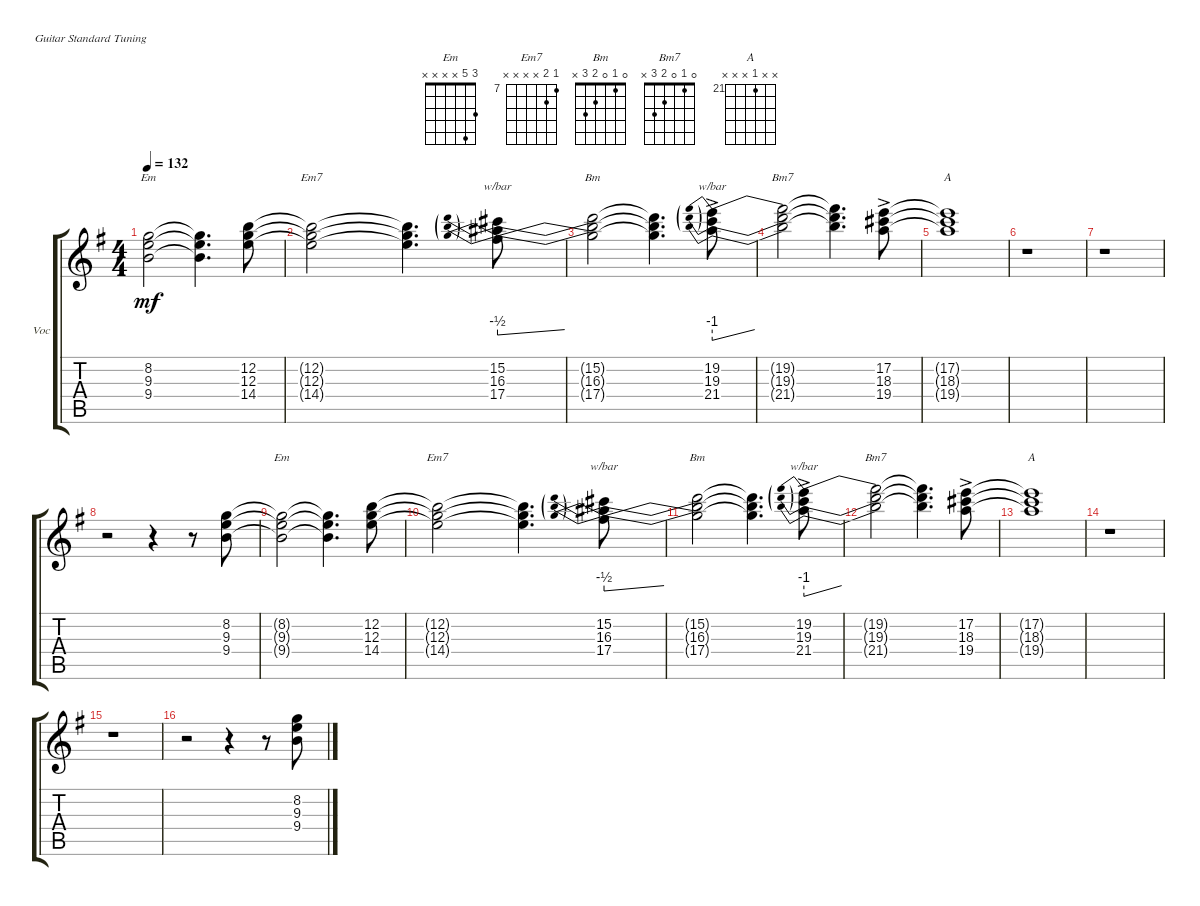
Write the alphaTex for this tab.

\bracketExtendMode groupsimilarinstruments
\firstSystemTrackNameOrientation horizontal
\otherSystemsTrackNameOrientation horizontal
\track ("Vocal" "Voc") {instrument electricguitarclean}
\staff {score tabs}
\tuning (E4 B3 G3 D3 A2 E2)
\chord ("Em" 3 5 x x x x)
\chord ("Em7" 7 8 x x x x) {firstfret 7}
\chord ("Bm" 0 1 0 2 3 x)
\chord ("Bm7" 0 1 0 2 3 x)
\chord ("A" x x 21 x x x) {firstfret 21}
\ts (4 4)
\tempo 132
\clef g2
\scale
0.333333
\ks g
(8.2{t} 9.3{t} 9.4{t}).2{ch "Em" dy mf} (9.3{t} 8.2{t} 9.4{t}).4{d} (12.2 12.3 14.4).8 |
\scale
0.333333 (12.2{t} 12.3{t} 14.4{t}).2{ch "Em7"} (14.4{t} 12.2{t} 12.3{t}).4{d} (17.4 15.2 16.3).8{tbe (predivedive default 0 -2 58.8 0)} |
\scale
0.333333 (17.4{t} 15.2{t} 16.3{t}).2{ch "Bm"} (17.4{t} 15.2{t} 16.3{t}).4{d} (19.2{ac} 19.3 21.4).8{tbe (predivedive default 0 -4 59.4 0)} |
\scale
0.333333 (19.3{t} 21.4{t} 19.2{t}).2{ch "Bm7"} (21.4{t} 19.3{t} 19.2{t}).4{d} (17.2{ac} 18.3 19.4).8 |
\scale
0.333333 (17.2{t} 18.3{t} 19.4{t}).1{ch "A"} |
\scale
0.333333 r.1 |
\scale
0.333333 r.1 |
\scale
0.333333 r.2 r.4 r.8 (8.2 9.3 9.4).8 |
\scale
0.333333 (8.2{t} 9.3{t} 9.4{t}).2{ch "Em"} (9.3{t} 8.2{t} 9.4{t}).4{d} (12.2 12.3 14.4).8 |
\scale
0.333333 (12.2{t} 12.3{t} 14.4{t}).2{ch "Em7"} (14.4{t} 12.2{t} 12.3{t}).4{d} (17.4 15.2 16.3).8{tbe (predivedive default 0 -2 58.8 0)} |
\scale
0.333333 (17.4{t} 15.2{t} 16.3{t}).2{ch "Bm"} (17.4{t} 15.2{t} 16.3{t}).4{d} (19.2{ac} 19.3 21.4).8{tbe (predivedive default 0 -4 59.4 0)} |
\scale
0.333333 (19.3{t} 21.4{t} 19.2{t}).2{ch "Bm7"} (21.4{t} 19.3{t} 19.2{t}).4{d} (17.2{ac} 18.3 19.4).8 |
\scale
0.333333 (17.2{t} 18.3{t} 19.4{t}).1{ch "A"} |
\scale
0.333333 r.1 |
\scale
0.333333 r.1 |
\scale
0.333333 r.2 r.4 r.8 (8.2 9.3 9.4).8
